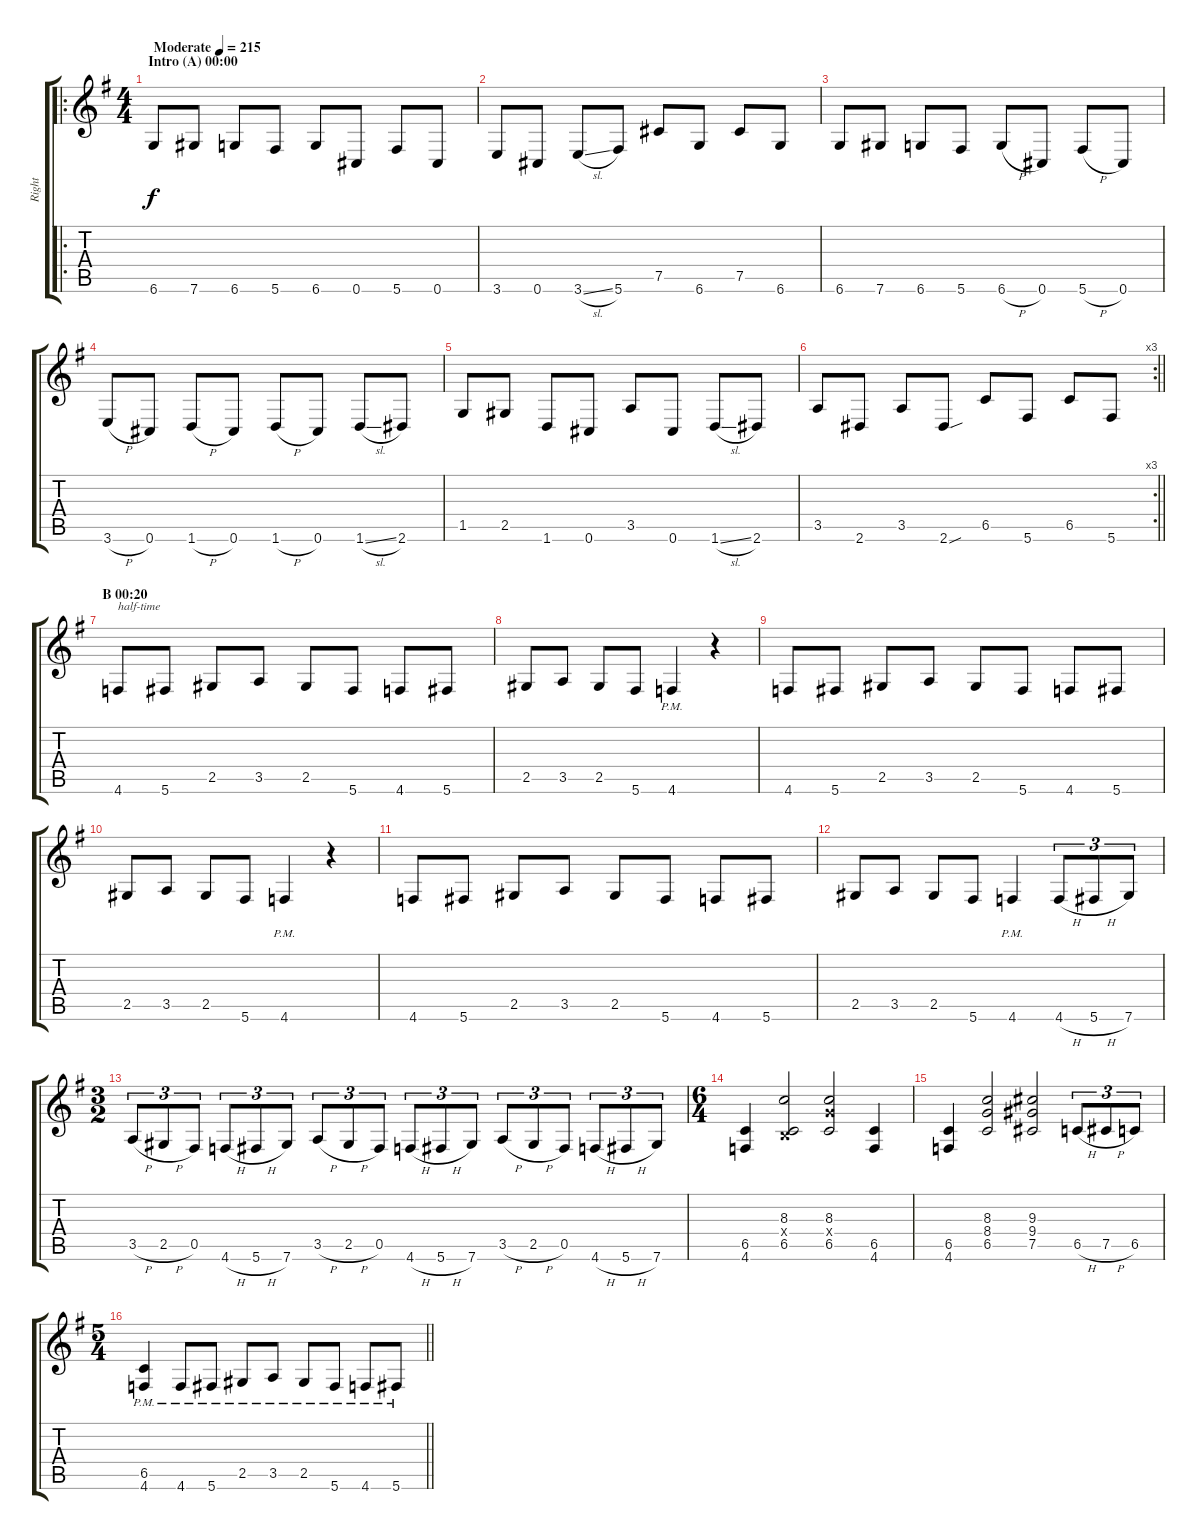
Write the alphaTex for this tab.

\track ("Right" "Right") {instrument distortionguitar}
\staff {score tabs}
\tuning (Db4 Ab3 E3 B2 Gb2 Db2) {hide}
\ro
\ts (4 4)
\section ("" "Intro (A) 00:00")
\tempo (215 "Moderate")
\clef g2
\ks eminor
6.6.8{dy f instrument distortionguitar} 7.6.8 6.6.8 5.6.8 6.6.8 0.6.8 5.6.8 0.6.8 |
3.6.8 0.6.8 3.6{sl}.8 5.6.8 7.5.8 6.6.8 7.5.8 6.6.8 |
6.6.8 7.6.8 6.6.8 5.6.8 6.6{h}.8 0.6.8 5.6{h}.8 0.6.8 |
3.6{h}.8 0.6.8 1.6{h}.8 0.6.8 1.6{h}.8 0.6.8 1.6{sl}.8 2.6.8 |
1.5.8 2.5.8 1.6.8 0.6.8 3.5.8 0.6.8 1.6{sl}.8 2.6.8 |
\rc 3
\barLineRight lightlight
3.5.8 2.6.8 3.5.8 2.6{sou}.8 6.5.8 5.6.8 6.5.8 5.6.8 |
\section ("" "B 00:20")
4.6.8{txt "half-time"} 5.6.8 2.5.8 3.5.8 2.5.8 5.6.8 4.6.8 5.6.8 |
2.5.8 3.5.8 2.5.8 5.6.8 4.6{pm}.4 r.4 |
4.6.8 5.6.8 2.5.8 3.5.8 2.5.8 5.6.8 4.6.8 5.6.8 |
2.5.8 3.5.8 2.5.8 5.6.8 4.6{pm}.4 r.4 |
4.6.8 5.6.8 2.5.8 3.5.8 2.5.8 5.6.8 4.6.8 5.6.8 |
2.5.8 3.5.8 2.5.8 5.6.8 4.6{pm}.4 4.6{h}.8{tu (3 2)} 5.6{h}.8{tu (3 2)} 7.6.8{tu (3 2)} |
\ts (3 2)
3.5{h}.8{tu (3 2)} 2.5{h}.8{tu (3 2)} 0.5.8{tu (3 2)} 4.6{h}.8{tu (3 2)} 5.6{h}.8{tu (3 2)} 7.6.8{tu (3 2)} 3.5{h}.8{tu (3 2)} 2.5{h}.8{tu (3 2)} 0.5.8{tu (3 2)} 4.6{h}.8{tu (3 2)} 5.6{h}.8{tu (3 2)} 7.6.8{tu (3 2)} 3.5{h}.8{tu (3 2)} 2.5{h}.8{tu (3 2)} 0.5.8{tu (3 2)} 4.6{h}.8{tu (3 2)} 5.6{h}.8{tu (3 2)} 7.6.8{tu (3 2)} |
\ts (6 4)
(6.5 4.6).4 (8.3 0.4{x} 6.5).2 (8.3 8.4{x} 6.5).2 (6.5 4.6).4 |
(6.5 4.6).4 (8.3 8.4 6.5).2 (9.3 9.4 7.5).2 6.5{h}.8{tu (3 2)} 7.5{h}.8{tu (3 2)} 6.5.8{tu (3 2)} |
\ts (5 4)
\barLineRight lightlight
(6.5{pm} 4.6{pm}).4 4.6{pm}.8 5.6{pm}.8 2.5{pm}.8 3.5{pm}.8 2.5{pm}.8 5.6{pm}.8 4.6{pm}.8 5.6{pm}.8
